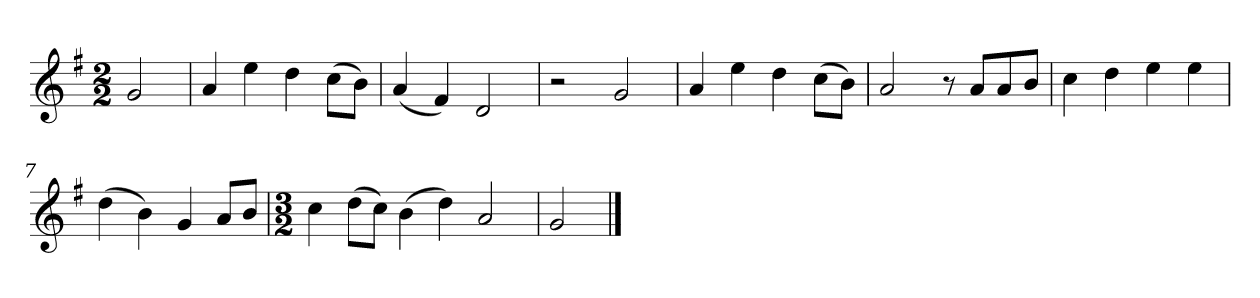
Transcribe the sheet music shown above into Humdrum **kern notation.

**kern
*part1
*staff1
*k[f#]
*M2/2
*MM120
=
2g
=1
4a
4ee
4dd
(8ccL
8bJ)
=2
(4a
4f#)
2d
=3
2r
2g
=4
4a
4ee
4dd
(8ccL
8bJ)
=5
2a
8r
8aL
8a
8bJ
=6
4cc
4dd
4ee
4ee
=7
(4dd
4b)
4g
8aL
8bJ
=8
*M3/2
4cc
(8ddL
8ccJ)
(4b
4dd)
2a
=9
2g
==
*-
